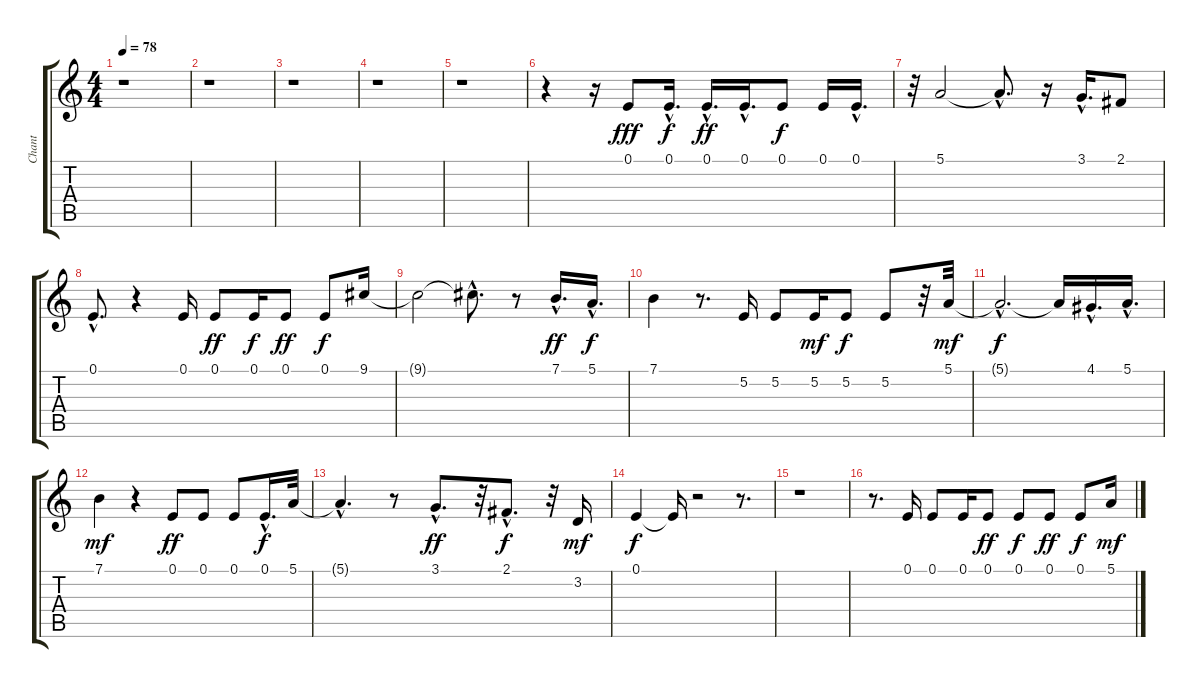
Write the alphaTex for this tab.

\track ("Chant" "Chant") {instrument harmonica}
\staff {score tabs}
\tuning (E4 B3 G3 D3 A2 E2) {hide}
\ts (4 4)
\tempo 78
\clef g2
\ks c
r.1{dy fff instrument harmonica} |
r.1 |
r.1 |
r.1 |
r.1 |
r.4 r.16 0.1.8 0.1{hac}.16{d dy f} 0.1{hac}.16{d dy ff} 0.1{hac}.16{d} 0.1.8{dy f} 0.1.16 0.1{hac}.16{d} |
r.32 5.1.2 5.1{hac t}.8{d} r.16 3.1{hac}.16{d} 2.1.8 |
0.1{hac}.8{d} r.4 0.1.16 0.1.8{dy ff} 0.1.16{dy f} 0.1.8{dy ff} 0.1.8{dy f} 9.1.16 |
9.1{t}.2 9.1{hac t}.8{d} r.8 7.1{hac}.16{d dy ff} 5.1{hac}.16{d dy f} |
7.1.4 r.8{d} 5.2.16 5.2.8 5.2.16{dy mf} 5.2.8{dy f} 5.2.8 r.32 5.1.32{dy mf} |
5.1{hac t}.2{d dy f} 5.1{t}.16 4.1{hac}.16{d} 5.1{hac}.16{d} |
7.1.4{dy mf} r.4 0.1.8{dy ff} 0.1.8 0.1.8 0.1{hac}.16{d dy f} 5.1.32 |
5.1{hac t}.4{d} r.8 3.1{hac}.8{d dy ff} r.32 2.1{hac}.8{d dy f} r.32 3.2.16{dy mf} |
0.1.4{dy f} 0.1{t}.16 r.2 r.8{d} |
r.1 |
r.8{d} 0.1.16 0.1.8 0.1.16 0.1.8{dy ff} 0.1.8{dy f} 0.1.8{dy ff} 0.1.8{dy f} 5.1.16{dy mf}
